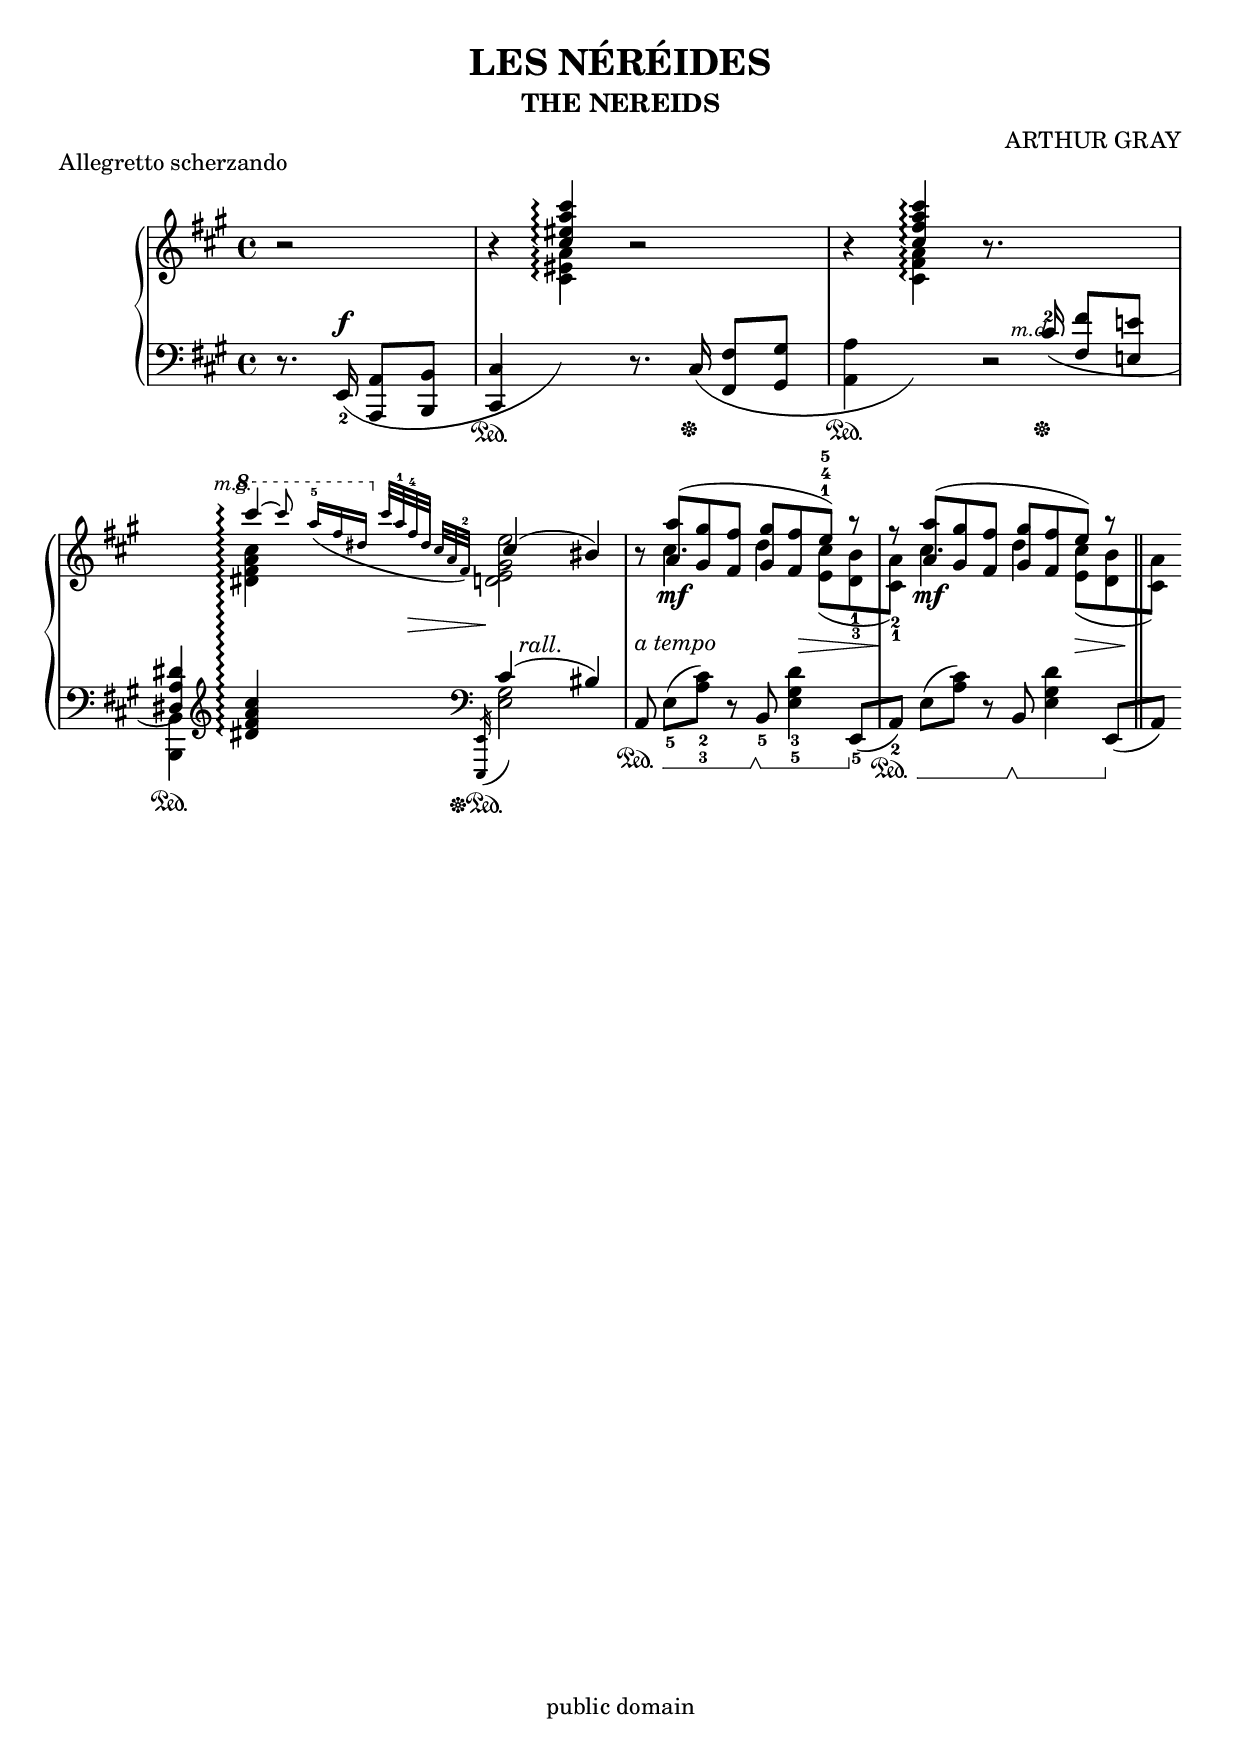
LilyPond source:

\version "2.7.32"

\header {
    composer = "ARTHUR GRAY"
    title = "LES NÉRÉIDES"
    subtitle = "THE NEREIDS"
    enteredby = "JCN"
    piece = "Allegretto scherzando"
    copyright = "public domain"
}

%{

Nastiest piece of competition at
http://www.orphee.com/comparison/study.html, see
http://www.orphee.com/comparison/gray.pdf

Lines that contain tweaks (10 currently, not counting reverts) are
marked with %tweak

possibly more impressive to render without tweaks?

  grep -v tweak input/les-nereides.ly >> lnnt.ly
  lilypond lnnt.ly

%}

treble = \new Voice \relative c''{
    \key a \major
    r2
    | %2
    \stemUp
    r4 <cis eis a cis>\arpeggio r2
    | %3
    r4 <cis fis a cis>\arpeggio r8.

    \change Staff=bass

    \once\override TextScript  #'extra-offset = #'(-3 . -4) %tweak
    
    cis,16^2(^\markup {\small \italic "m.d." }\sustainUp
    <fis fis,>8 <e! e,!>
    | %4
    <dis, a' dis>4)\sustainDown
    
    \change Staff=treble
    
    \slurUp
    \set PianoStaff.connectArpeggios = ##t

    #(set-octavation 1)

    \once\override TextScript  #'extra-offset = #'(-3 . -2) %tweak
	    
    \tieUp
    cis''''4^\markup { \small \italic "m.g." }\arpeggio~
    \grace {
        cis8
	\revert Stem #'direction
	
	a16[-5_( fis dis]
	#(set-octavation 0)
	
	cis32[ a-1 fis-4 dis]   cis[ a  fis)-2]
				% the small grace in lower staff comes after us
	s32
    }


    \stemUp
    cis'4( bis)

    | %5
    r8 <a' a,>8(\mf <gis gis,> <fis fis,>
    
    % \fingerUp
    \override Fingering  #'direction = #UP
    
    <gis gis,> <fis fis,> e)-1-4-5 r

    | %6
    r <a a,>8(\mf <gis gis,> <fis fis,>
    <gis gis,> <fis fis,>  e) r
    
    | %7
    \bar "||"
}

trebleTwo = \new Voice \relative c''{
    \stemDown
    \slurDown
    % \fingerDown
    \override Fingering  #'direction = #DOWN
    s2
    | %1
    s1*2
    | %4
    s4
    <cis' a fis dis>4\arpeggio
    <e, gis, e d!>2
    | %5
    s8 cis4. d4
    % fair to count as one tweak?
    \override Fingering #'add-stem-support = ##t %tweak
    \override Fingering #'padding = #0.15
    \override Fingering #'slur-padding = #0.1
    <cis e,>8[( <d,_3 b'_1>
    | %6
    <cis_1 a'_2>)] cis'4. d4 
    <cis e,>8[( <b d,>
    | %7
    <a cis,>)]
}

bass = \new Voice \relative c{
    \partial 2
    \key a \major
    
    \slurDown
    \dynamicUp

    r8. e,16(\f_2 <a a,>8[ <b b,>]
    | %2
    \override Staff.SustainPedalLineSpanner #'staff-padding = #5 %tweak
			   
    <cis cis,>4\sustainDown
    \change Staff=treble
    \stemDown
    <a'' eis cis>4)\arpeggio
    
    \change Staff=bass
    \stemNeutral
    
    r8. cis,,16(\sustainUp <fis fis,>8 <gis gis,>
    
    | %3
%    \once \override Stem  #'length = #6 %tweak
    <a a,>4\sustainDown
    \change Staff=treble
			
    \stemNeutral
    \stemDown    
    <a' fis cis>)\arpeggio
    \change Staff=bass
    \stemNeutral
    r2
    
    | %4
    \stemDown
    <b,, b,>4
    \clef treble
    \stemNeutral
    <<
        %urg: staff-change: ! on dis
        <cis'' a fis dis!>\arpeggio
    >>
    
    \grace {
	\override Stem  #'stroke-style = #"grace"
  
        s8
        s16 s s
 	s32 s s
	s s s
	\clef bass
	<e,,, e,>32(\sustainUp\sustainDown
    
	\revert Stem #'stroke-style
    }
    <gis' e>2)
    
    | %5
    \slurUp
    
    % \fingerDown
    \override Fingering  #'direction = #DOWN

			   
    \override Staff.SustainPedalLineSpanner #'staff-padding = #3.5 %tweak
    \set Staff.pedalSustainStyle = #'mixed
    %%a,8 e'[-5(<a-2 cis-3>])

			   
    a,8\sustainDown e'[-5(<a cis>])-2-3
    %%r b,-5 <e-3 gis-5 d'>4
    r b,-5\sustainUp\sustainDown <e gis d'>4-3-5
    \slurNeutral
    e,8[-5(\sustainUp
    
    | %6
    a)-2]\sustainDown
    \slurUp
    e'[(<a cis>)] r b,\sustainUp\sustainDown <e gis d'>4
    \slurNeutral
    e,8[(\sustainUp
    
    | %7
    a)]
}

bassTwo = \new Voice \relative c{
    \skip 2
    \skip 1*2
    \skip 2

    \stemUp
    \slurUp

    cis'4( bis)
}

middleDynamics = {
    \override Dynamics.TextScript  #'padding = #-1 %tweak
    s2
    s1*2
    | %4
    s2
    \grace {
	s8
	s16 s s
	s32 s
	\once\override Dynamics.Hairpin  #'extra-offset = #'(0 . 2) %tweak
	s\> s
	s32 s s s\!
    
    }
    \fatText
    s32 s-"rall." s s s8 s4
    \emptyText
    | %5
    s2-"a tempo" s8
    \once\override Dynamics.Hairpin  #'extra-offset = #'(1 . 0) %tweak
    s \> s s
    | %6 
    s8\!
    s2 s8 s\> s
    | %7
    s8\!
}

theScore = \score{
    \context PianoStaff <<
        \context Staff = "treble" <<
	    \treble
	    \trebleTwo
        >>
	\new Dynamics <<
	    \middleDynamics
	>>
        \context Staff = "bass" <<
	    \clef bass
	    \bass
	    \bassTwo
        >>
    >>
    \layout {
	\context {
	    \Score
	    pedalSustainStrings = #'("Ped." "*Ped." "*")
	    \remove Bar_number_engraver
        }
	\context {
	    \type "Engraver_group"
	    \name Dynamics
	    \consists "Output_property_engraver"
	    \override VerticalAxisGroup #'minimum-Y-extent = #'(-1 . 1)

	    \consists "Script_engraver"
	    \consists "Dynamic_engraver"
	    \consists "Text_engraver"

	    %%\override TextScript #'font-size = #1
	    \override TextScript #'font-shape = #'italic

	    \consists "Skip_event_swallow_translator"

	    \consists "Axis_group_engraver"
    	}

	\context {
	    \PianoStaff
	    \accepts Dynamics
	    \override VerticalAlignment #'forced-distance = #7
        }
    }
}
			   
\book{
    \score { \theScore }
}
    
%%% Local variables:
%%% coding: utf-8
%%% LilyPond-indent-level:2
%%% End:

